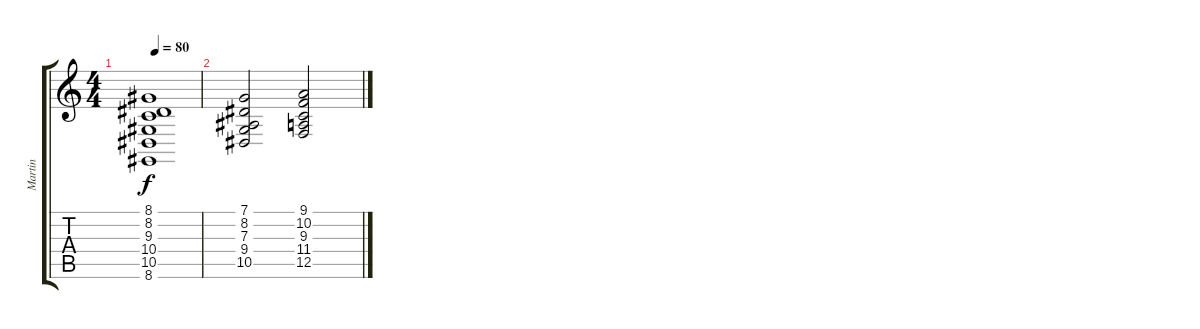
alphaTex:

\track ("Martin" "Martin") {instrument choiraahs}
\staff {score tabs}
\tuning (C4 G3 Eb3 Bb2 F2 C2) {hide}
\ts (4 4)
\tempo 80
\clef g2
\ks c
(8.1 8.2 9.3 10.4 10.5 8.6).1{dy f} |
(7.1 8.2 7.3 9.4 10.5).2 (9.1 10.2 9.3 11.4 12.5).2
